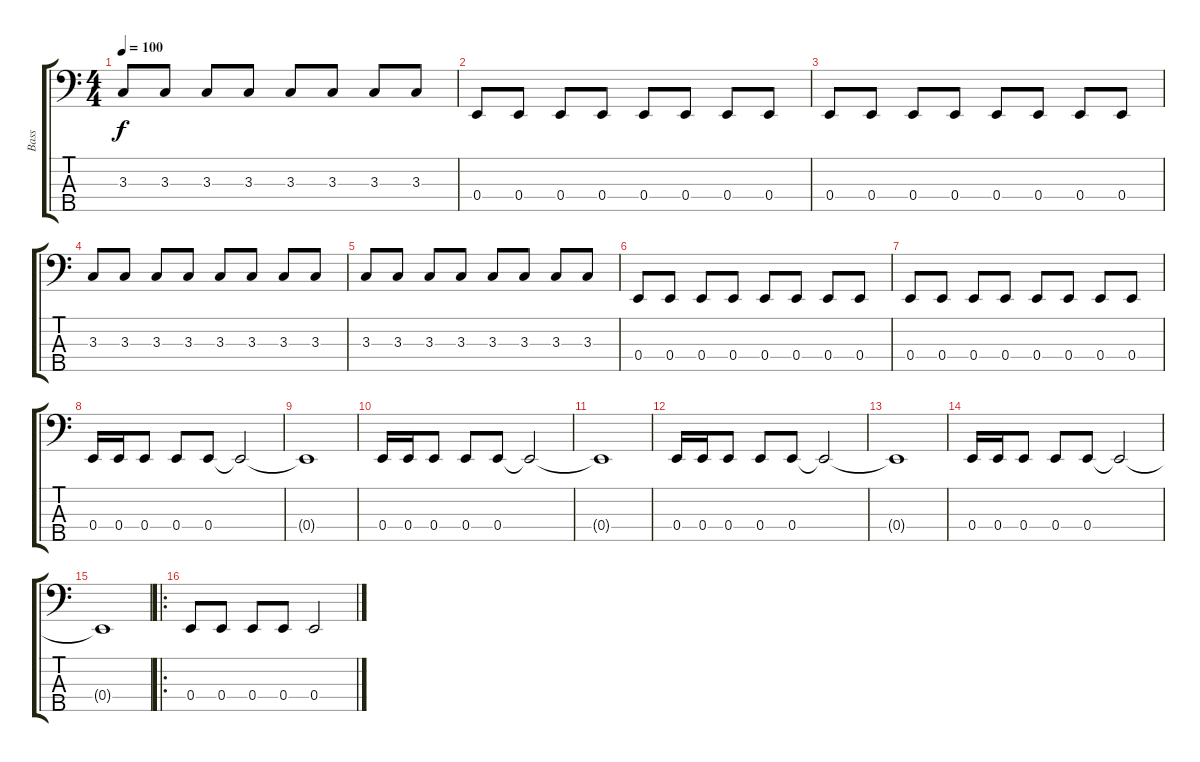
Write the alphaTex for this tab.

\track ("Bass" "Bass") {instrument electricbassfinger}
\staff {score tabs}
\tuning (G2 D2 A1 E1 B0) {hide}
\ts (4 4)
\tempo 100
\clef f4
\ks c
3.3.8{dy f} 3.3.8 3.3.8 3.3.8 3.3.8 3.3.8 3.3.8 3.3.8 |
0.4.8 0.4.8 0.4.8 0.4.8 0.4.8 0.4.8 0.4.8 0.4.8 |
0.4.8 0.4.8 0.4.8 0.4.8 0.4.8 0.4.8 0.4.8 0.4.8 |
3.3.8 3.3.8 3.3.8 3.3.8 3.3.8 3.3.8 3.3.8 3.3.8 |
3.3.8 3.3.8 3.3.8 3.3.8 3.3.8 3.3.8 3.3.8 3.3.8 |
0.4.8 0.4.8 0.4.8 0.4.8 0.4.8 0.4.8 0.4.8 0.4.8 |
0.4.8 0.4.8 0.4.8 0.4.8 0.4.8 0.4.8 0.4.8 0.4.8 |
0.4.16 0.4.16 0.4.8 0.4.8 0.4.8 0.4{t}.2 |
0.4{t}.1 |
0.4.16 0.4.16 0.4.8 0.4.8 0.4.8 0.4{t}.2 |
0.4{t}.1 |
0.4.16 0.4.16 0.4.8 0.4.8 0.4.8 0.4{t}.2 |
0.4{t}.1 |
0.4.16 0.4.16 0.4.8 0.4.8 0.4.8 0.4{t}.2 |
0.4{t}.1 |
\ro
0.4.8 0.4.8 0.4.8 0.4.8 0.4.2
